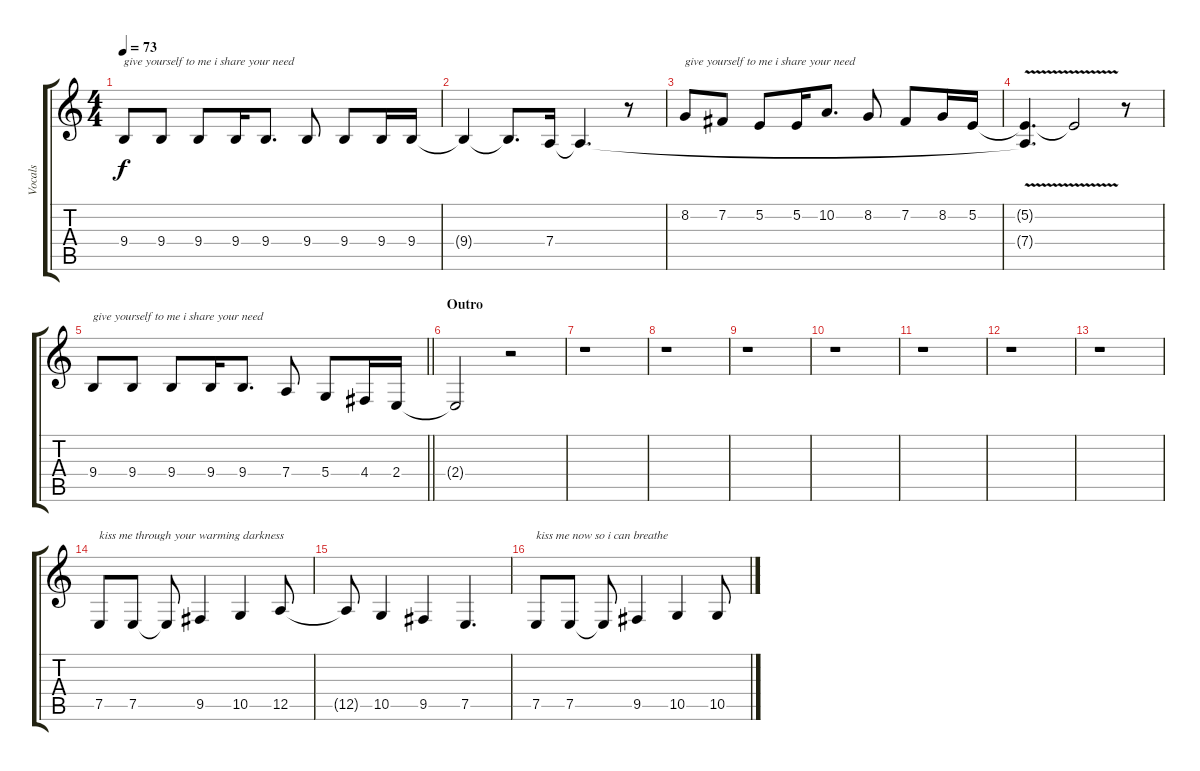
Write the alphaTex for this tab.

\track ("Vocals" "Vocals") {instrument clarinet}
\staff {score tabs}
\tuning (E4 B3 G3 D3 A2 E2) {hide}
\ts (4 4)
\tempo 73
\clef g2
\ks c
9.4.8{txt "give yourself to me i share your need" dy f} 9.4.8 9.4.8 9.4.16 9.4.8{d} 9.4.8 9.4.8 9.4.16 9.4.16 |
9.4{t}.4 9.4{t}.8{d} 7.4.16 7.4{t}.4{d} r.8 |
8.2.8{txt "give yourself to me i share your need"} 7.2.8 5.2.8 5.2.16 10.2.8{d} 8.2.8 7.2.8 8.2.16 5.2.16 |
(5.2{v t} 7.4{v t}).4{d} 5.2{t}.2 r.8 |
\barLineRight lightlight
9.4.8{txt "give yourself to me i share your need"} 9.4.8 9.4.8 9.4.16 9.4.8{d} 7.4.8 5.4.8 4.4.16 2.4.16 |
\section ("" "Outro")
2.4{t}.2 r.2 |
r.1 |
r.1 |
r.1 |
r.1 |
r.1 |
r.1 |
r.1{volume 16} |
7.5.8{txt "kiss me through your warming darkness"} 7.5.8 7.5{t}.8 9.5.4 10.5.4 12.5.8 |
12.5{t}.8 10.5.4 9.5.4 7.5.4{d} |
7.5.8{txt "kiss me now so i can breathe"} 7.5.8 7.5{t}.8 9.5.4 10.5.4 10.5.8
